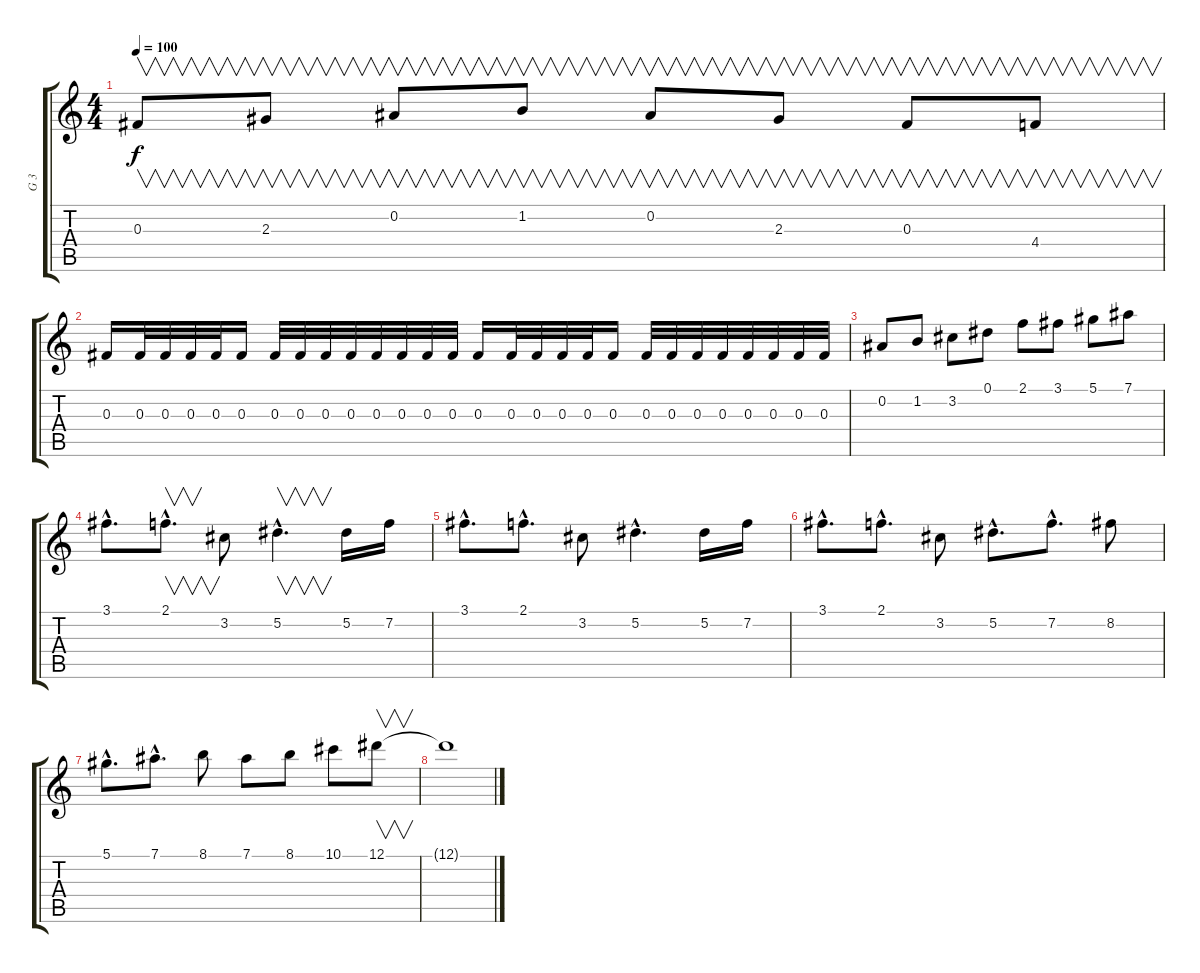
\track ("G 3" "G 3") {instrument distortionguitar}
\staff {score tabs}
\tuning (Eb4 Bb3 Gb3 Db3 Ab2 Eb2) {hide}
\ts (4 4)
\tempo 100
\clef g2
\ks c
0.3.8{v dy f} 2.3.8{v} 0.2.8{v} 1.2.8{v} 0.2.8{v} 2.3.8{v} 0.3.8{v} 4.4.8{v} |
0.3.16 0.3.32 0.3.32 0.3.32 0.3.32 0.3.16 0.3.32 0.3.32 0.3.32 0.3.32 0.3.32 0.3.32 0.3.32 0.3.32 0.3.16 0.3.32 0.3.32 0.3.32 0.3.32 0.3.16 0.3.32 0.3.32 0.3.32 0.3.32 0.3.32 0.3.32 0.3.32 0.3.32 |
0.2.8 1.2.8 3.2.8 0.1.8 2.1.8 3.1.8 5.1.8 7.1.8 |
3.1{hac}.8{d volume 16 instrument acousticguitarnylon} 2.1{hac}.8{v d} 3.2.8 5.2{hac}.4{v d} 5.2.16 7.2.16 |
3.1{hac}.8{d} 2.1{hac}.8{d} 3.2.8 5.2{hac}.4{d} 5.2.16 7.2.16 |
3.1{hac}.8{d} 2.1{hac}.8{d} 3.2.8 5.2{hac}.8{d} 7.2{hac}.8{d} 8.2.8 |
5.1{hac}.8{d} 7.1{hac}.8{d} 8.1.8 7.1.8 8.1.8 10.1.8 12.1.8{v volume 0} |
12.1{t}.1
